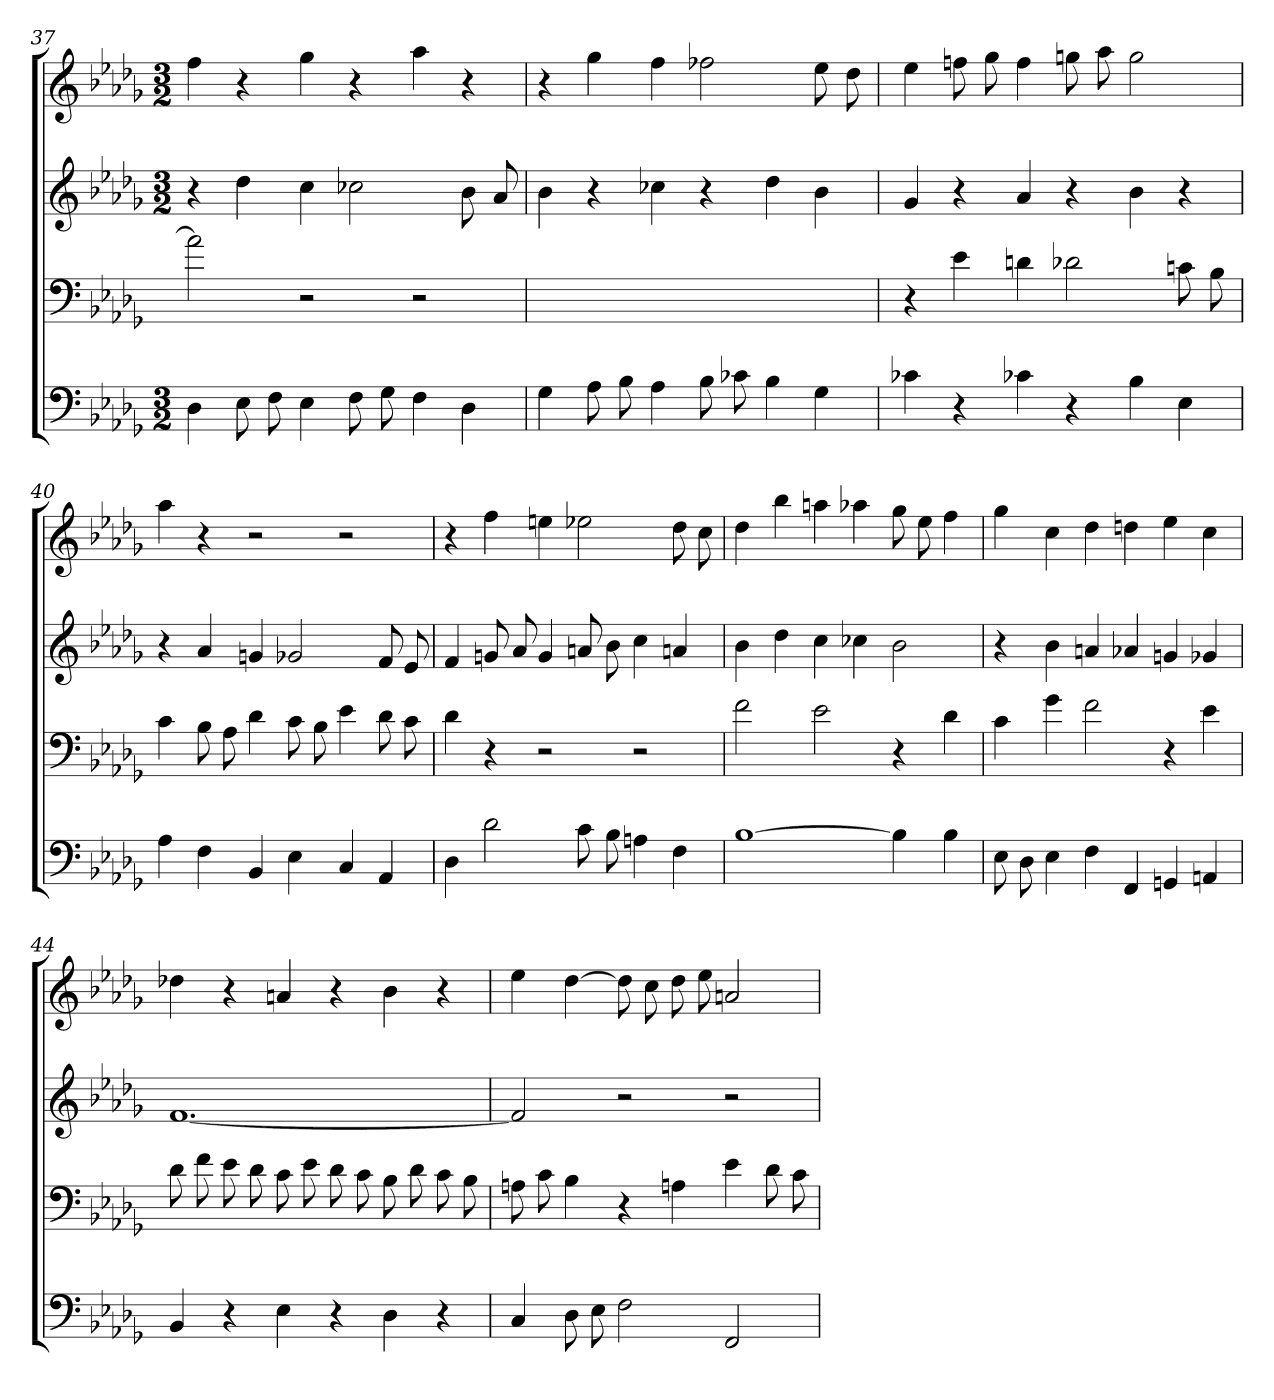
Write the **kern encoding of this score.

**kern	**kern	**kern	**kern
*part4	*part3	*part2	*part1
*staff4	*staff3	*staff2	*staff1
*clefF4	*clefF4	*clefG2	*clefG2
*k[b-e-a-d-g-]	*k[b-e-a-d-g-]	*k[b-e-a-d-g-]	*k[b-e-a-d-g-]
*b-:	*	*b-:	*b-:
*M3/2	*	*M3/2	*M3/2
=37	=37	=37	=37
4D-	2a-]	4r	4ff
8E-	.	4dd-	4r
8F	.	.	.
4E-	2r	4cc	4gg-
8F	.	2cc-X	4r
8G-	.	.	.
4F	2r	.	4aa-
4D-	.	8b-	4r
.	.	8a-	.
=38	=38	=38	=38
4G-	1.r	4b-	4r
8A-	.	4r	4gg-
8B-	.	.	.
4A-	.	4cc-X	4ff
8B-	.	4r	2ff-X
8c-X	.	.	.
4B-	.	4dd-	.
4G-	.	4b-	8ee-
.	.	.	8dd-
=39	=39	=39	=39
4c-X	4r	4g-	4ee-
4r	4e-	4r	8ffn
.	.	.	8gg-
4c-X	4dn	4a-	4ff
4r	2d-X	4r	8ggn
.	.	.	8aa-
4B-	.	4b-	2gg
4E-	8cn	4r	.
.	8B-	.	.
=40	=40	=40	=40
4A-	4c	4r	4aa-
4F	8B-	4a-	4r
.	8A-	.	.
4BB-	4d-	4gn	2r
4E-	8c	2g-X	.
.	8B-	.	.
4C	4e-	.	2r
4AA-	8d-	8f	.
.	8c	8e-	.
=41	=41	=41	=41
4D-	4d-	4f	4r
2d-	4r	8gn	4ff
.	.	8a-	.
.	2r	4g	4een
8c	.	8an	2ee-X
8B-	.	8b-	.
4An	2r	4cc	.
4F	.	4an	8dd-
.	.	.	8cc
=42	=42	=42	=42
[1B-	2f	4b-	4dd-
.	.	4dd-	4bb-
.	2e-	4cc	4aan
.	.	4cc-X	4aa-X
4B-]	4r	2b-	8gg-
.	.	.	8ee-
4B-	4d-	.	4ff
=43	=43	=43	=43
8E-	4c	4r	4gg-
8D-	.	.	.
4E-	4g-	4b-	4cc
4F	2f	4an	4dd-
4FF	.	4a-X	4ddn
4GGn	4r	4gn	4ee-
4AAn	4e-	4g-X	4cc
=44	=44	=44	=44
4BB-	8d-	[1.f	4dd-X
.	8f	.	.
4r	8e-	.	4r
.	8d-	.	.
4E-	8c	.	4an
.	8e-	.	.
4r	8d-	.	4r
.	8c	.	.
4D-	8B-	.	4b-
.	8d-	.	.
4r	8c	.	4r
.	8B-	.	.
=45	=45	=45	=45
4C	8An	2f]	4ee-
.	8c	.	.
8D-	4B-	.	[4dd-
8E-	.	.	.
2F	4r	2r	8dd-]
.	.	.	8cc
.	4An	.	8dd-
.	.	.	8ee-
2FF	4e-	2r	2an
.	8d-	.	.
.	8c	.	.
=	=	=	=
*-	*-	*-	*-
